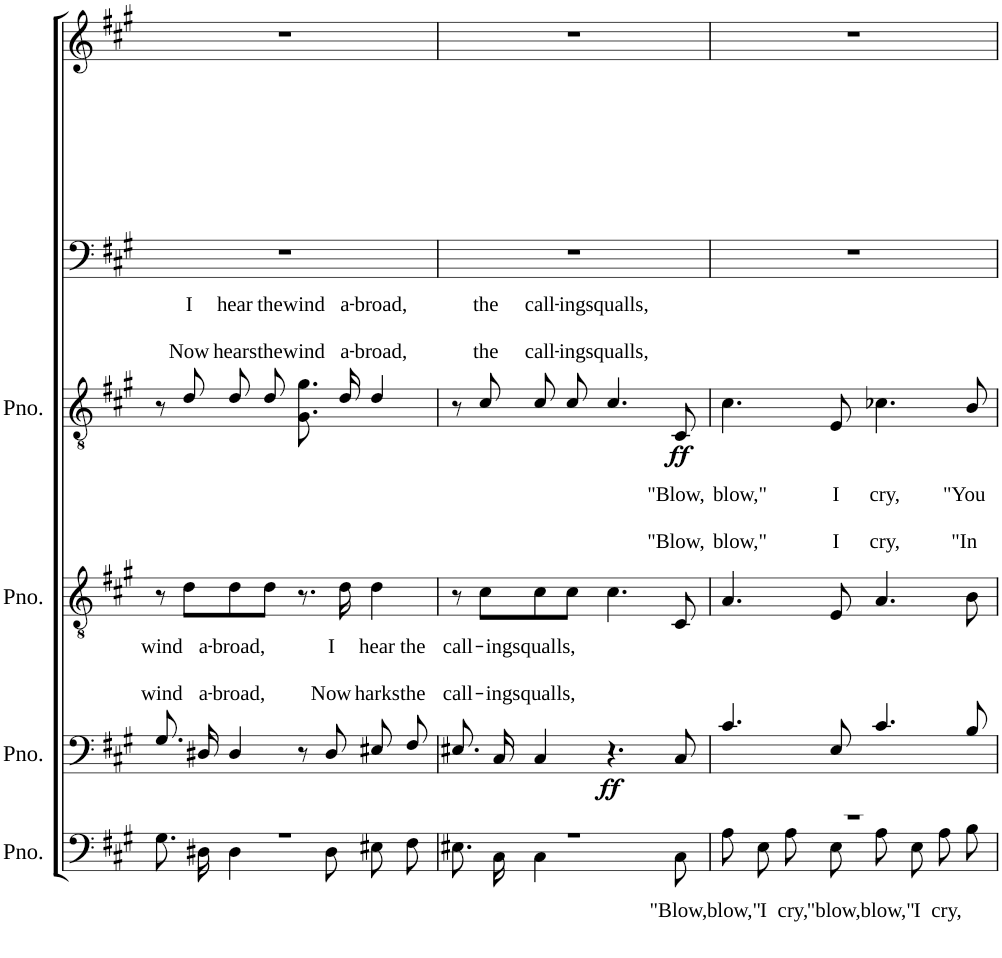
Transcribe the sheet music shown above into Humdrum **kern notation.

**kern	**text	**kern	**text	**text	**dynam	**kern	**kern	**text	**text	**dynam	**kern	**kern
*part6	*part6	*part5	*part5	*part5	*part5	*part4	*part3	*part3	*part3	*part3	*part2	*part1
*staff6	*staff6	*staff5	*staff5	*staff5	*staff5	*staff4	*staff3	*staff3	*staff3	*staff3	*staff2	*staff1
*I"Piano	*	*I"Piano	*	*	*	*I"Piano	*I"Piano	*	*	*	*I"Piano	*I"Piano
*I'Pno.	*	*I'Pno.	*	*	*	*I'Pno.	*I'Pno.	*	*	*	*I'Pno	*I'Pno
!!LO:PB:g=z
*clefF4	*	*clefF4	*	*	*	*clefGv2	*clefGv2	*	*	*	*clefF4	*clefG2
*k[f#c#g#]	*	*k[f#c#g#]	*	*	*	*k[f#c#g#]	*k[f#c#g#]	*	*	*	*k[f#c#g#]	*k[f#c#g#]
*M4/4	*	*M4/4	*	*	*	*M4/4	*M4/4	*	*	*	*M4/4	*M4/4
=12	=12	=12	=12	=12	=12	=12	=12	=12	=12	=12	=12	=12
*^	*	*	*	*	*	*	*	*	*	*	*	*
!	!	!	!	!LO:LY:a	!LO:LY:a	!	!	!	!	!	!	!	!
1r	8.G#\L	.	8.G#/L	wind	wind	.	8r	8r	.	.	.	1r	1r
!	!	!	!	!	!	!	!	!	!LO:LY:a	!LO:LY:a	!	!	!
.	.	.	.	.	.	.	8d\L	8d/	I	Now	.	.	.
!	!	!	!	!LO:LY:a	!LO:LY:a	!	!	!	!	!	!	!	!
.	16D#X\Jk	.	16D#X/Jk	a-	a-	.	.	.	.	.	.	.	.
!	!	!	!	!LO:LY:a	!LO:LY:a	!	!	!	!LO:LY:a	!LO:LY:a	!	!	!
.	4D#\	.	4D#/	-broad,	-broad,	.	8d\	8d/L	hear	hears	.	.	.
!	!	!	!	!	!	!	!	!	!LO:LY:a	!LO:LY:a	!	!	!
.	.	.	.	.	.	.	8d\J	8d/J	the	the	.	.	.
!	!	!	!	!	!	!	!	!	!LO:LY:a	!LO:LY:a	!	!	!
.	8ryy	.	8r	.	.	.	8.r	8.G#\ 8.g#\L	wind	wind	.	.	.
!	!	!	!	!LO:LY:a	!LO:LY:a	!	!	!	!	!	!	!	!
.	8D#\	.	8D#/	I	Now	.	.	.	.	.	.	.	.
!	!	!	!	!	!	!	!	!	!LO:LY:a	!LO:LY:a	!	!	!
.	.	.	.	.	.	.	16d\	16d\Jk	a-	a-	.	.	.
!	!	!	!	!LO:LY:a	!LO:LY:a	!	!	!	!LO:LY:a	!LO:LY:a	!	!	!
.	8E#X\L	.	8E#X/L	hear	harks	.	4d\	4d/	-broad,	-broad,	.	.	.
!	!	!	!	!LO:LY:a	!LO:LY:a	!	!	!	!	!	!	!	!
.	8F#\J	.	8F#/J	the	the	.	.	.	.	.	.	.	.
=13	=13	=13	=13	=13	=13	=13	=13	=13	=13	=13	=13	=13	=13
!	!	!	!	!LO:LY:a	!LO:LY:a	!	!	!	!	!	!	!	!
1r	8.E#X\L	.	8.E#X/L	call-	call-	.	8r	8r	.	.	.	1r	1r
!	!	!	!	!	!	!	!	!	!LO:LY:a	!LO:LY:a	!	!	!
.	.	.	.	.	.	.	8c#\L	8c#/	the	the	.	.	.
!	!	!	!	!LO:LY:a	!LO:LY:a	!	!	!	!	!	!	!	!
.	16C#\Jk	.	16C#/Jk	-ing	-ing	.	.	.	.	.	.	.	.
!	!	!	!	!LO:LY:a	!LO:LY:a	!	!	!	!LO:LY:a	!LO:LY:a	!	!	!
.	4C#\	.	4C#/	squalls,	squalls,	.	8c#\	8c#/L	call-	call-	.	.	.
!	!	!	!	!	!	!	!	!	!LO:LY:a	!LO:LY:a	!	!	!
.	.	.	.	.	.	.	8c#\J	8c#/J	-ing	-ing	.	.	.
!	!	!	!	!	!	!LO:DY:b	!	!	!LO:LY:a	!LO:LY:a	!	!	!
.	4.ryy	.	4.r	.	.	ff	4.c#\	4.c#/	squalls,	squalls,	.	.	.
!	!	!LO:LY:b	!	!	!	!	!	!	!LO:LY:b	!LO:LY:b	!LO:DY:b	!	!
.	8C#\	"Blow,	8C#/	.	.	.	8C#/	8C#/	"Blow,	"Blow,	ff	.	.
=14	=14	=14	=14	=14	=14	=14	=14	=14	=14	=14	=14	=14	=14
!	!	!LO:LY:b	!	!	!	!	!	!	!LO:LY:b	!LO:LY:b	!	!	!
1r	8A\L	blow,"	4.c#/	.	.	.	4.A/	4.c#\	blow,"	blow,"	.	1r	1r
!	!	!LO:LY:b	!	!	!	!	!	!	!	!	!	!	!
.	8E\J	I	.	.	.	.	.	.	.	.	.	.	.
!	!	!LO:LY:b	!	!	!	!	!	!	!	!	!	!	!
.	8A\L	cry,	.	.	.	.	.	.	.	.	.	.	.
!	!	!LO:LY:b	!	!	!	!	!	!	!LO:LY:b	!LO:LY:b	!	!	!
.	8E\J	"blow,	8E/	.	.	.	8E/	8E/	I	I	.	.	.
!	!	!LO:LY:b	!	!	!	!	!	!	!LO:LY:b	!LO:LY:b	!	!	!
.	8A\L	blow,"	4.c#/	.	.	.	4.A/	4.c-X\	cry,	cry,	.	.	.
!	!	!LO:LY:b	!	!	!	!	!	!	!	!	!	!	!
.	8E\J	I	.	.	.	.	.	.	.	.	.	.	.
!	!	!LO:LY:b	!	!	!	!	!	!	!	!	!	!	!
.	8A\L	cry,	.	.	.	.	.	.	.	.	.	.	.
!	!	!	!	!	!	!	!	!	!LO:LY:b	!LO:LY:b	!	!	!
.	8B\J	.	8B/	.	.	.	8B\	8B/	"You	"In	.	.	.
*v	*v	*	*	*	*	*	*	*	*	*	*	*	*
=	=	=	=	=	=	=	=	=	=	=	=	=
*-	*-	*-	*-	*-	*-	*-	*-	*-	*-	*-	*-	*-
